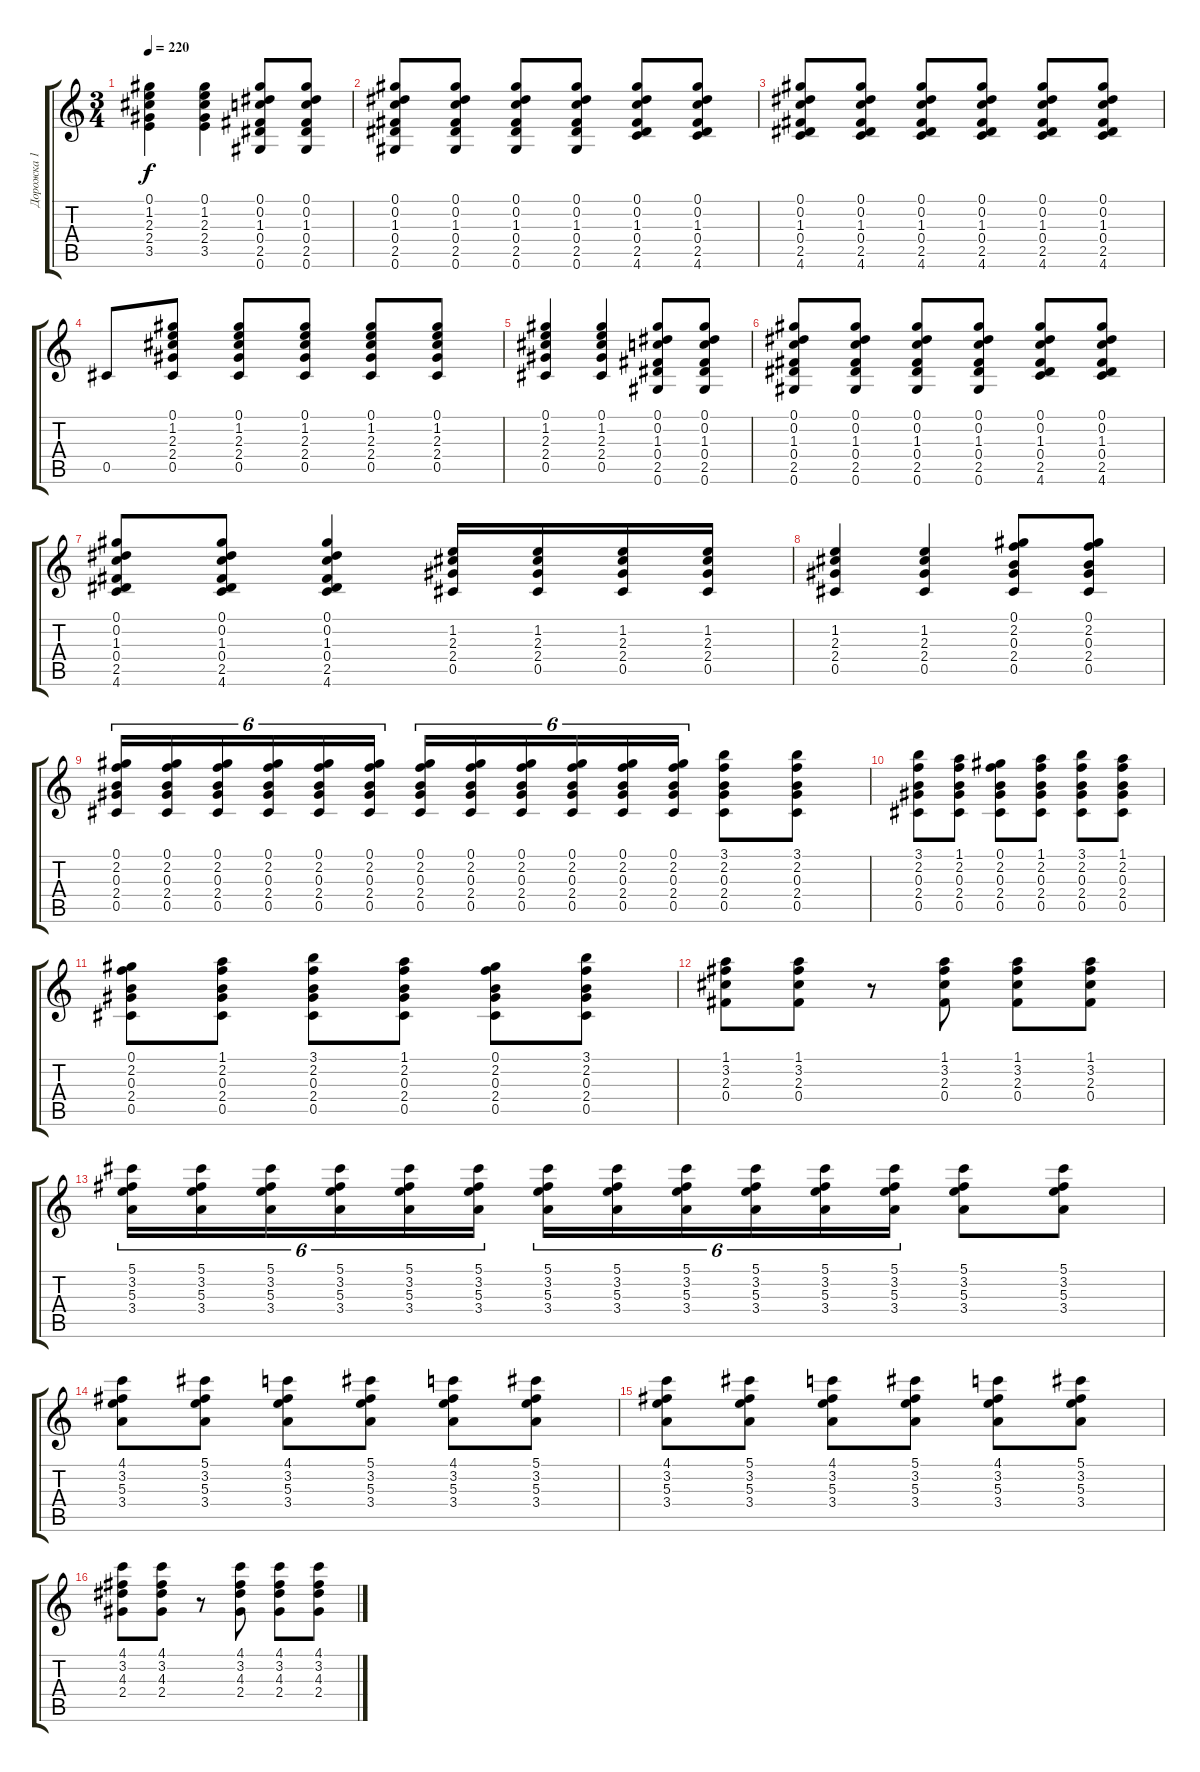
\track ("Дорожка 1" "Дорожка 1") {instrument acousticguitarnylon}
\staff {score tabs}
\tuning (Ab4 Eb4 B3 Gb3 Db3 Ab2) {hide}
\ts (3 4)
\tempo 220
\clef g2
\ks c
(0.1 1.2 2.3 2.4 3.5).4{dy f} (0.1 1.2 2.3 2.4 3.5).4 (0.1 0.2 1.3 0.4 2.5 0.6).8 (0.1 0.2 1.3 0.4 2.5 0.6).8 |
(0.1 0.2 1.3 0.4 2.5 0.6).8 (0.1 0.2 1.3 0.4 2.5 0.6).8 (0.1 0.2 1.3 0.4 2.5 0.6).8 (0.1 0.2 1.3 0.4 2.5 0.6).8 (0.1 0.2 1.3 0.4 2.5 4.6).8 (0.1 0.2 1.3 0.4 2.5 4.6).8 |
(0.1 0.2 1.3 0.4 2.5 4.6).8 (0.1 0.2 1.3 0.4 2.5 4.6).8 (0.1 0.2 1.3 0.4 2.5 4.6).8 (0.1 0.2 1.3 0.4 2.5 4.6).8 (0.1 0.2 1.3 0.4 2.5 4.6).8 (0.1 0.2 1.3 0.4 2.5 4.6).8 |
0.5.8 (0.1 1.2 2.3 2.4 0.5).8 (0.1 1.2 2.3 2.4 0.5).8 (0.1 1.2 2.3 2.4 0.5).8 (0.1 1.2 2.3 2.4 0.5).8 (0.1 1.2 2.3 2.4 0.5).8 |
(0.1 1.2 2.3 2.4 0.5).4 (0.1 1.2 2.3 2.4 0.5).4 (0.1 0.2 1.3 0.4 2.5 0.6).8 (0.1 0.2 1.3 0.4 2.5 0.6).8 |
(0.1 0.2 1.3 0.4 2.5 0.6).8 (0.1 0.2 1.3 0.4 2.5 0.6).8 (0.1 0.2 1.3 0.4 2.5 0.6).8 (0.1 0.2 1.3 0.4 2.5 0.6).8 (0.1 0.2 1.3 0.4 2.5 4.6).8 (0.1 0.2 1.3 0.4 2.5 4.6).8 |
(0.1 0.2 1.3 0.4 2.5 4.6).8 (0.1 0.2 1.3 0.4 2.5 4.6).8 (0.1 0.2 1.3 0.4 2.5 4.6).4 (1.2 2.3 2.4 0.5).16 (1.2 2.3 2.4 0.5).16 (1.2 2.3 2.4 0.5).16 (1.2 2.3 2.4 0.5).16 |
(1.2 2.3 2.4 0.5).4 (1.2 2.3 2.4 0.5).4 (0.1 2.2 0.3 2.4 0.5).8 (0.1 2.2 0.3 2.4 0.5).8 |
(0.1 2.2 0.3 2.4 0.5).16{tu (6 4)} (0.1 2.2 0.3 2.4 0.5).16{tu (6 4)} (0.1 2.2 0.3 2.4 0.5).16{tu (6 4)} (0.1 2.2 0.3 2.4 0.5).16{tu (6 4)} (0.1 2.2 0.3 2.4 0.5).16{tu (6 4)} (0.1 2.2 0.3 2.4 0.5).16{tu (6 4)} (0.1 2.2 0.3 2.4 0.5).16{tu (6 4)} (0.1 2.2 0.3 2.4 0.5).16{tu (6 4)} (0.1 2.2 0.3 2.4 0.5).16{tu (6 4)} (0.1 2.2 0.3 2.4 0.5).16{tu (6 4)} (0.1 2.2 0.3 2.4 0.5).16{tu (6 4)} (0.1 2.2 0.3 2.4 0.5).16{tu (6 4)} (3.1 2.2 0.3 2.4 0.5).8 (3.1 2.2 0.3 2.4 0.5).8 |
(3.1 2.2 0.3 2.4 0.5).8 (1.1 2.2 0.3 2.4 0.5).8 (0.1 2.2 0.3 2.4 0.5).8 (1.1 2.2 0.3 2.4 0.5).8 (3.1 2.2 0.3 2.4 0.5).8 (1.1 2.2 0.3 2.4 0.5).8 |
(0.1 2.2 0.3 2.4 0.5).8 (1.1 2.2 0.3 2.4 0.5).8 (3.1 2.2 0.3 2.4 0.5).8 (1.1 2.2 0.3 2.4 0.5).8 (0.1 2.2 0.3 2.4 0.5).8 (3.1 2.2 0.3 2.4 0.5).8 |
(1.1 3.2 2.3 0.4).8 (1.1 3.2 2.3 0.4).8 r.8 (1.1 3.2 2.3 0.4).8 (1.1 3.2 2.3 0.4).8 (1.1 3.2 2.3 0.4).8 |
(5.1 3.2 5.3 3.4).16{tu (6 4)} (5.1 3.2 5.3 3.4).16{tu (6 4)} (5.1 3.2 5.3 3.4).16{tu (6 4)} (5.1 3.2 5.3 3.4).16{tu (6 4)} (5.1 3.2 5.3 3.4).16{tu (6 4)} (5.1 3.2 5.3 3.4).16{tu (6 4)} (5.1 3.2 5.3 3.4).16{tu (6 4)} (5.1 3.2 5.3 3.4).16{tu (6 4)} (5.1 3.2 5.3 3.4).16{tu (6 4)} (5.1 3.2 5.3 3.4).16{tu (6 4)} (5.1 3.2 5.3 3.4).16{tu (6 4)} (5.1 3.2 5.3 3.4).16{tu (6 4)} (5.1 3.2 5.3 3.4).8 (5.1 3.2 5.3 3.4).8 |
(4.1 3.2 5.3 3.4).8 (5.1 3.2 5.3 3.4).8 (4.1 3.2 5.3 3.4).8 (5.1 3.2 5.3 3.4).8 (4.1 3.2 5.3 3.4).8 (5.1 3.2 5.3 3.4).8 |
(4.1 3.2 5.3 3.4).8 (5.1 3.2 5.3 3.4).8 (4.1 3.2 5.3 3.4).8 (5.1 3.2 5.3 3.4).8 (4.1 3.2 5.3 3.4).8 (5.1 3.2 5.3 3.4).8 |
(4.1 3.2 4.3 2.4).8 (4.1 3.2 4.3 2.4).8 r.8 (4.1 3.2 4.3 2.4).8 (4.1 3.2 4.3 2.4).8 (4.1 3.2 4.3 2.4).8
